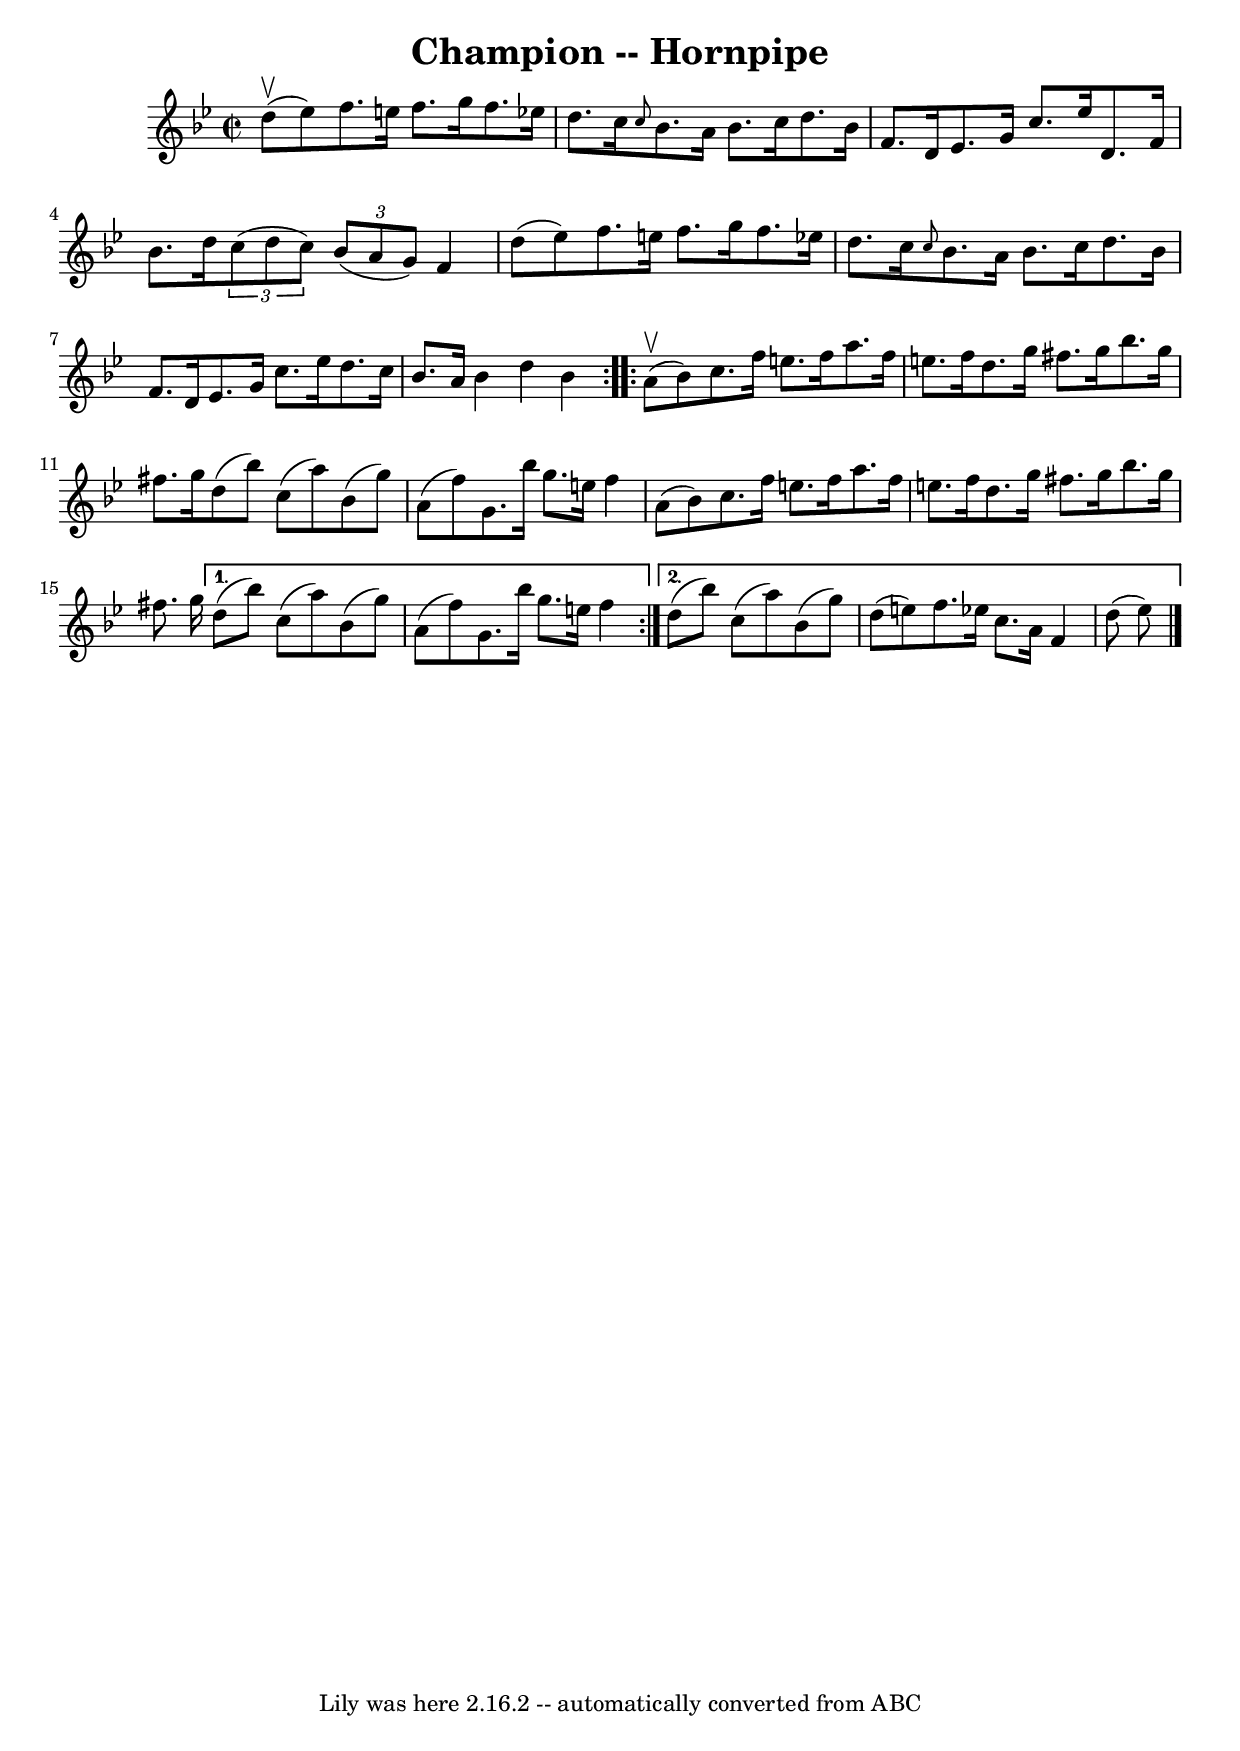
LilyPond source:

\version "2.16.2"
\include "Mammoth.ily"
\header {
	%% book = "Cole's 1000 Fiddle Tunes"
	crossRefNumber = "1"
	footnotes = ""
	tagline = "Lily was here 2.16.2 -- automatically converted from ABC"
	title = "Champion -- Hornpipe"
}
voicedefault =  {


\repeat volta 2 {
\override Staff.TimeSignature #'style = #'C
 \time 2/2 
\key bes \major d''8 (^\upbow ees''8) |
 f''8.    
e''16 f''8. g''16 f''8. ees''!16 d''8. c''16  |
 
\grace { c''8  } bes'8. a'16 bes'8. c''16 d''8. bes'16    
f'8. d'16  |
 ees'8. g'16 c''8. ees''16 d'8. f'16   
 bes'8. d''16  |
   \times 2/3 { c''8 (d''8 c''8) }   
\times 2/3 { bes'8 (a'8 g'8) } f'4 d''8 (ees''8) |
 
 f''8. e''16 f''8. g''16 f''8. ees''!16 d''8. c''16  
|
 \grace { c''8  } bes'8. a'16 bes'8. c''16 d''8.    
bes'16 f'8. d'16  |
 ees'8. g'16 c''8. ees''16    
d''8. c''16 bes'8. a'16  |
 bes'4 d''4 bes'4  }     
\repeat volta 2 { a'8 (^\upbow bes'8) |
 c''8. f''16    
e''8. f''16 a''8. f''16 e''8. f''16  |
 d''8. g''16   
 fis''8. g''16 bes''8. g''16 fis''8. g''16  |
 d''8 (
bes''8) c''8 (a''8) bes'8 (g''8) a'8 (f''8) |
 
 g'8. bes''16 g''8. e''16 f''4 a'8 (bes'8) |
   
c''8. f''16 e''8. f''16 a''8. f''16 e''8. f''16  |
  
 d''8. g''16 fis''8. g''16 bes''8. g''16 fis''8. g''16  
|
     } \alternative{{ d''8 (bes''8) c''8 (a''8) bes'8 
(g''8) a'8 (f''8) |
 g'8. bes''16 g''8. e''16    
f''4  } { d''8 (bes''8) c''8 (a''8) bes'8 (g''8) d''8 
(e''8) |
 f''8. ees''!16 c''8. a'16 f'4 d''8 (
ees''8) \bar "|."   }}
}

\score{
    <<

	\context Staff="default"
	{
	    \voicedefault 
	}

    >>
	\layout {
	}
	\midi {}
}
